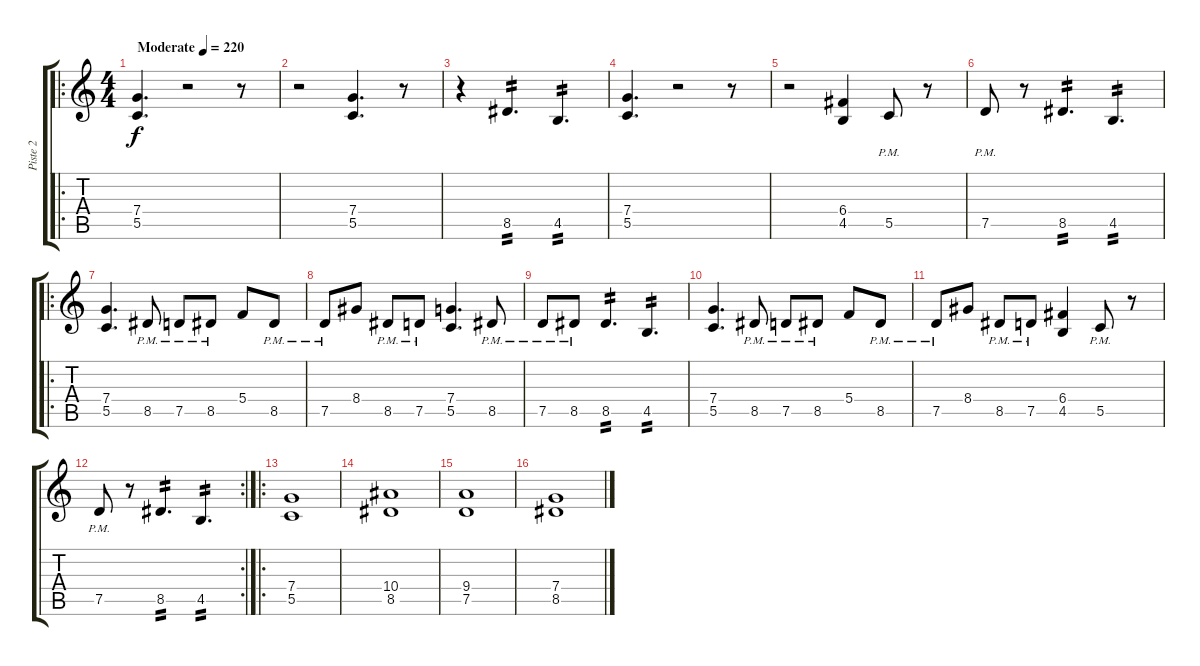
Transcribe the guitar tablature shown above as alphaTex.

\track ("Piste 2" "Piste 2") {instrument distortionguitar}
\staff {score tabs}
\tuning (D4 A3 F3 C3 G2 D2) {hide}
\ro
\ts (4 4)
\tempo (220 "Moderate")
\clef g2
\ks c
(7.4 5.5).4{d dy f instrument distortionguitar} r.2 r.8 |
r.2 (7.4 5.5).4{d} r.8 |
r.4 8.5.4{d tp 2} 4.5.4{d tp 2} |
(7.4 5.5).4{d} r.2 r.8 |
r.2 (6.4 4.5).4 5.5{pm}.8 r.8 |
7.5{pm}.8 r.8 8.5.4{d tp 2} 4.5.4{d tp 2} |
\ro
(7.4 5.5).4{d} 8.5{pm}.8 7.5{pm}.8 8.5{pm}.8 5.4.8 8.5{pm}.8 |
7.5{pm}.8 8.4.8 8.5{pm}.8 7.5{pm}.8 (7.4 5.5).4{d} 8.5{pm}.8 |
7.5{pm}.8 8.5{pm}.8 8.5.4{d tp 2} 4.5.4{d tp 2} |
(7.4 5.5).4{d} 8.5{pm}.8 7.5{pm}.8 8.5{pm}.8 5.4.8 8.5{pm}.8 |
7.5{pm}.8 8.4.8 8.5{pm}.8 7.5{pm}.8 (6.4 4.5).4 5.5{pm}.8 r.8 |
\rc 2
7.5{pm}.8 r.8 8.5.4{d tp 2} 4.5.4{d tp 2} |
\ro
(7.4 5.5).1 |
(10.4 8.5).1 |
(9.4 7.5).1 |
(7.4 8.5).1
